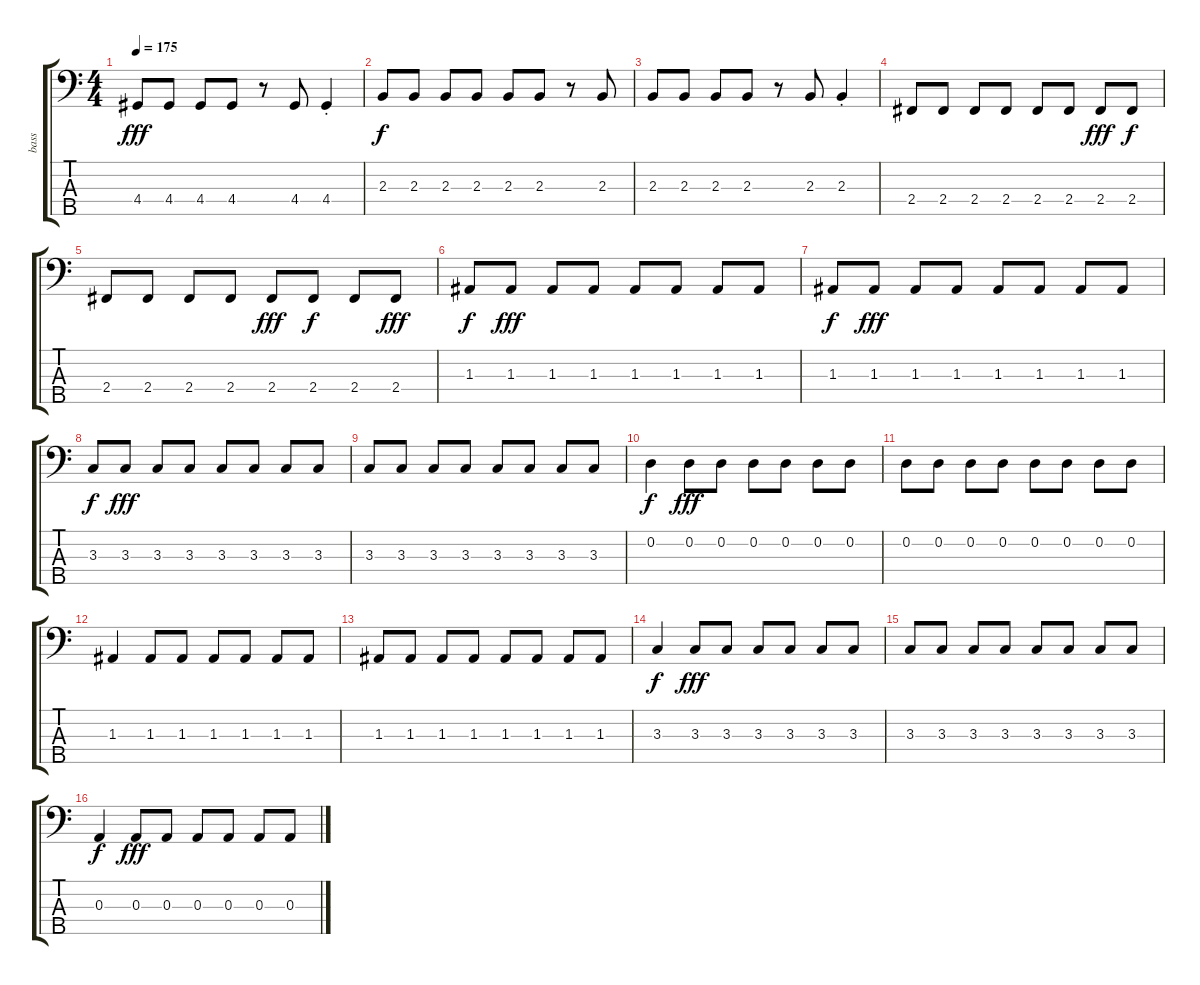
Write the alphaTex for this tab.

\track ("bass" "bass") {instrument electricbassfinger}
\staff {score tabs}
\tuning (G2 D2 A1 E1 B0) {hide}
\ts (4 4)
\tempo 175
\clef f4
\ks c
4.4.8{dy fff} 4.4.8 4.4.8 4.4.8 r.8 4.4.8 4.4{st}.4 |
2.3.8{dy f} 2.3.8 2.3.8 2.3.8 2.3.8 2.3.8 r.8 2.3.8 |
2.3.8 2.3.8 2.3.8 2.3.8 r.8 2.3.8 2.3{st}.4 |
2.4.8 2.4.8 2.4.8 2.4.8 2.4.8 2.4.8 2.4.8{dy fff} 2.4.8{dy f} |
2.4.8 2.4.8 2.4.8 2.4.8 2.4.8{dy fff} 2.4.8{dy f} 2.4.8 2.4.8{dy fff} |
1.3.8{dy f} 1.3.8{dy fff} 1.3.8 1.3.8 1.3.8 1.3.8 1.3.8 1.3.8 |
1.3.8{dy f} 1.3.8{dy fff} 1.3.8 1.3.8 1.3.8 1.3.8 1.3.8 1.3.8 |
3.3.8{dy f} 3.3.8{dy fff} 3.3.8 3.3.8 3.3.8 3.3.8 3.3.8 3.3.8 |
3.3.8 3.3.8 3.3.8 3.3.8 3.3.8 3.3.8 3.3.8 3.3.8 |
0.2.4{dy f} 0.2.8{dy fff} 0.2.8 0.2.8 0.2.8 0.2.8 0.2.8 |
0.2.8 0.2.8 0.2.8 0.2.8 0.2.8 0.2.8 0.2.8 0.2.8 |
1.3.4 1.3.8 1.3.8 1.3.8 1.3.8 1.3.8 1.3.8 |
1.3.8 1.3.8 1.3.8 1.3.8 1.3.8 1.3.8 1.3.8 1.3.8 |
3.3.4{dy f} 3.3.8{dy fff} 3.3.8 3.3.8 3.3.8 3.3.8 3.3.8 |
3.3.8 3.3.8 3.3.8 3.3.8 3.3.8 3.3.8 3.3.8 3.3.8 |
0.3.4{dy f} 0.3.8{dy fff} 0.3.8 0.3.8 0.3.8 0.3.8 0.3.8
